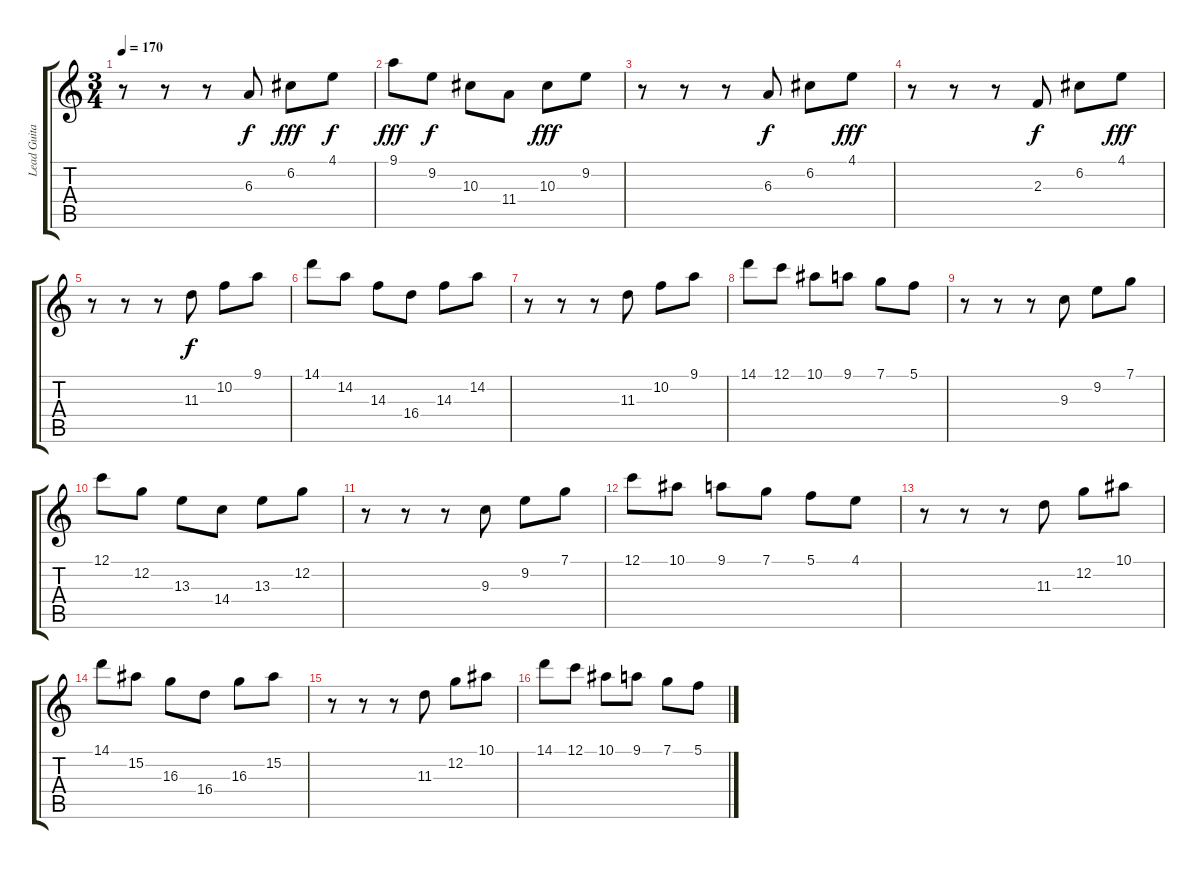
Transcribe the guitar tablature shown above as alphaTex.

\track ("Lead Guitar" "Lead Guita") {instrument overdrivenguitar}
\staff {score tabs}
\tuning (C4 G3 Eb3 Bb2 F2 C2) {hide}
\ts (3 4)
\tempo 170
\clef g2
\ks c
r.8{dy f} r.8 r.8 6.3.8 6.2.8{dy fff} 4.1.8{dy f} |
9.1.8{dy fff} 9.2.8{dy f} 10.3.8 11.4.8 10.3.8{dy fff} 9.2.8 |
r.8 r.8 r.8 6.3.8{dy f} 6.2.8 4.1.8{dy fff} |
r.8 r.8 r.8 2.3.8{dy f} 6.2.8 4.1.8{dy fff} |
r.8 r.8 r.8 11.3.8{dy f} 10.2.8 9.1.8 |
14.1.8 14.2.8 14.3.8 16.4.8 14.3.8 14.2.8 |
r.8 r.8 r.8 11.3.8 10.2.8 9.1.8 |
14.1.8 12.1.8 10.1.8 9.1.8 7.1.8 5.1.8 |
r.8 r.8 r.8 9.3.8 9.2.8 7.1.8 |
12.1.8 12.2.8 13.3.8 14.4.8 13.3.8 12.2.8 |
r.8 r.8 r.8 9.3.8 9.2.8 7.1.8 |
12.1.8 10.1.8 9.1.8 7.1.8 5.1.8 4.1.8 |
r.8 r.8 r.8 11.3.8 12.2.8 10.1.8 |
14.1.8 15.2.8 16.3.8 16.4.8 16.3.8 15.2.8 |
r.8 r.8 r.8 11.3.8 12.2.8 10.1.8 |
14.1.8 12.1.8 10.1.8 9.1.8 7.1.8 5.1.8
